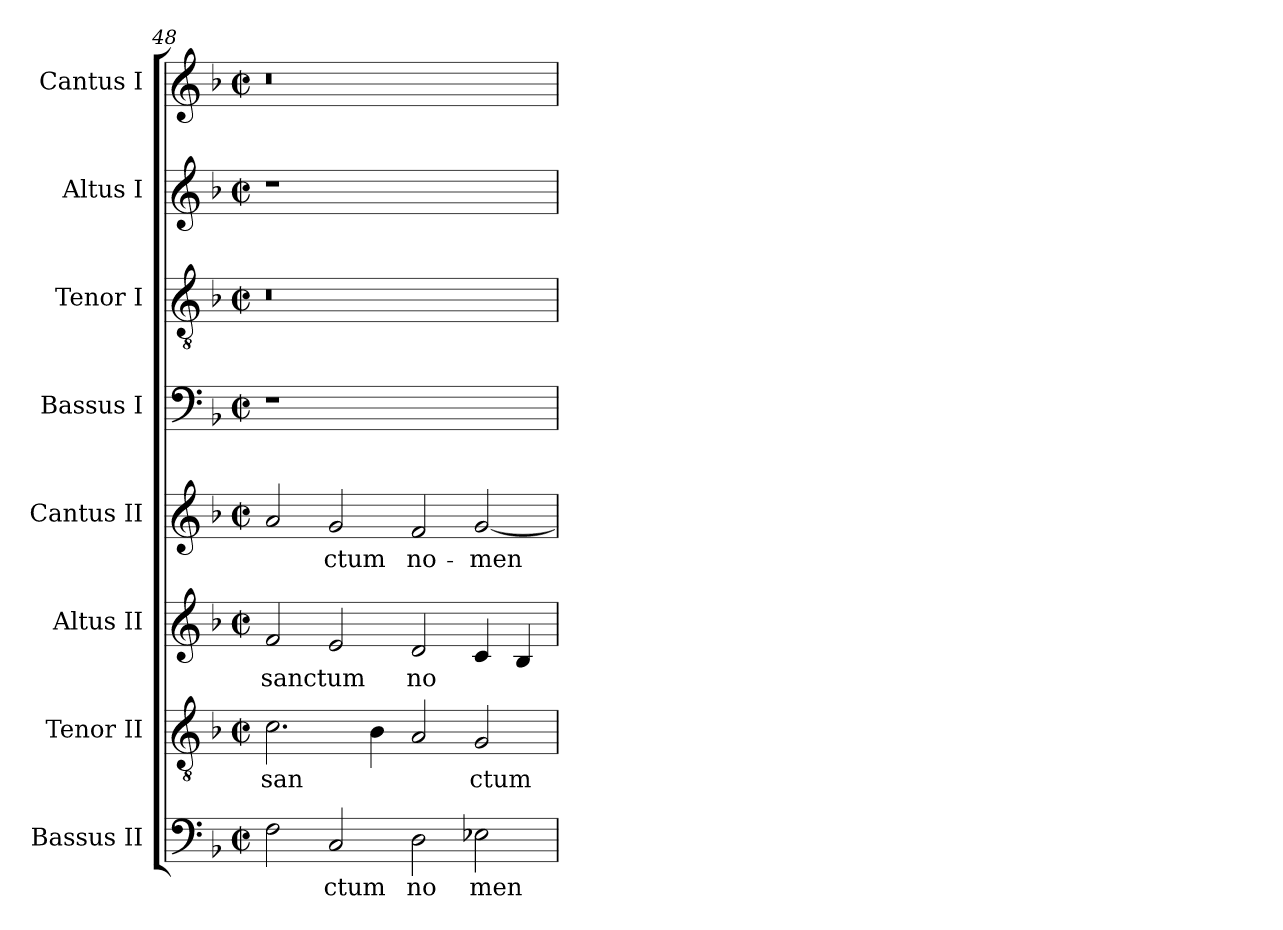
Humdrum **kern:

**kern	**text	**kern	**text	**kern	**text	**kern	**text	**kern	**kern	**kern	**kern
*part8	*part8	*part7	*part7	*part6	*part6	*part5	*part5	*part4	*part3	*part2	*part1
*staff8	*staff8	*staff7	*staff7	*staff6	*staff6	*staff5	*staff5	*staff4	*staff3	*staff2	*staff1
*I"Bassus II	*	*I"Tenor II	*	*I"Altus II	*	*I"Cantus II	*	*I"Bassus I	*I"Tenor I	*I"Altus I	*I"Cantus I
*clefF4	*	*clefGv2	*	*clefG2	*	*clefG2	*	*clefF4	*clefGv2	*clefG2	*clefG2
*k[b-]	*	*k[b-]	*	*k[b-]	*	*k[b-]	*	*k[b-]	*k[b-]	*k[b-]	*k[b-]
*F:	*	*F:	*	*F:	*	*F:	*	*F:	*F:	*F:	*F:
*M2/2	*	*M2/2	*	*M2/2	*	*M2/2	*	*M2/2	*M2/2	*M2/2	*M2/2
*met(c|)	*	*met(c|)	*	*met(c|)	*	*met(c|)	*	*met(c|)	*met(c|)	*met(c|)	*met(c|)
=48	=48	=48	=48	=48	=48	=48	=48	=48	=48	=48	=48
!	!LO:LY:b:cj	!	!LO:LY:b:cj	!	!LO:LY:b:cj	!	!LO:LY:b:cj	!	!	!	!
2F\	.	2.c\	san-	2f/	sanctum	2a/	--	1r	0r	1r	0r
!	!LO:LY:b:cj	!	!	!	!LO:LY:b:cj	!	!LO:LY:b:cj	!	!	!	!
2C/	ctum	.	.	2e/	.	2g/	-ctum	.	.	.	.
!	!	!	!LO:LY:b:cj	!	!	!	!	!	!	!	!
.	.	4B-\	--	.	.	.	.	.	.	.	.
!	!LO:LY:b:cj	!	!LO:LY:b:cj	!	!LO:LY:b:cj	!	!LO:LY:b:cj	!	!	!	!
2D\	no	2A/	--	2d/	no	2f/	no-	1ryy	.	1ryy	.
!	!LO:LY:b:cj	!	!LO:LY:b:cj	!	!LO:LY:b:cj	!	!LO:LY:b:cj	!	!	!	!
2E-X\	men	2G/	-ctum	4c/	.	[<2g/	-men	.	.	.	.
!	!	!	!	!	!LO:LY:b:cj	!	!	!	!	!	!
.	.	.	.	4B-/	.	.	.	.	.	.	.
=	=	=	=	=	=	=	=	=	=	=	=
*-	*-	*-	*-	*-	*-	*-	*-	*-	*-	*-	*-
